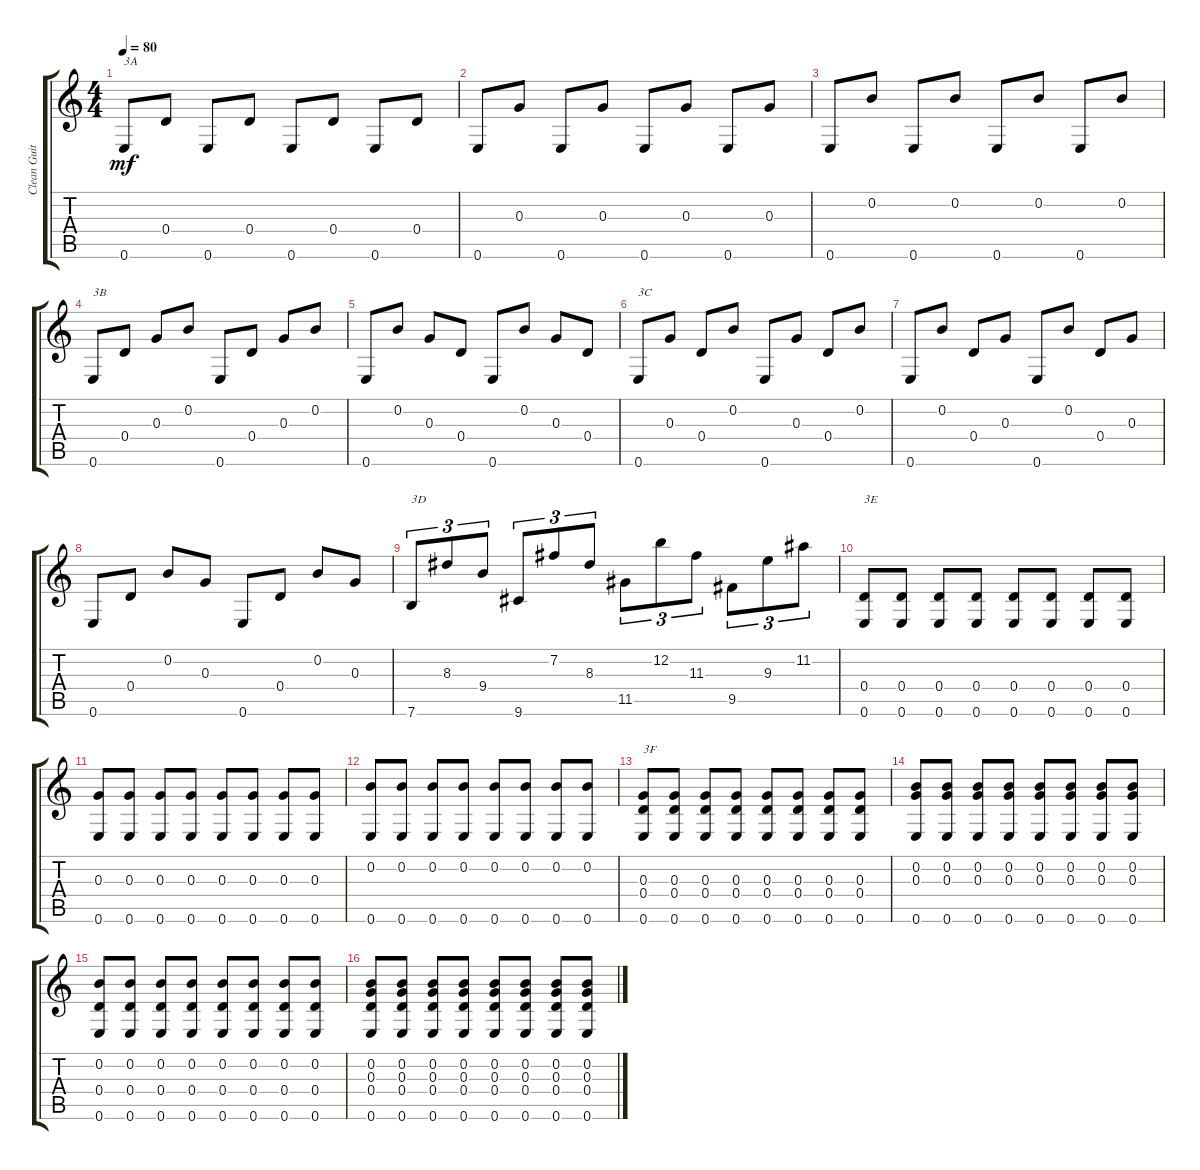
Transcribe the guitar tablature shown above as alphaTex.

\track ("Clean Guitar" "Clean Guit") {instrument electricguitarclean}
\staff {score tabs}
\tuning (E4 B3 G3 D3 A2 E2) {hide}
\ts (4 4)
\tempo 80
\clef g2
\ks c
0.6.8{txt "3A" dy mf instrument electricguitarclean} 0.4.8 0.6.8 0.4.8 0.6.8 0.4.8 0.6.8 0.4.8 |
0.6.8 0.3.8 0.6.8 0.3.8 0.6.8 0.3.8 0.6.8 0.3.8 |
0.6.8 0.2.8 0.6.8 0.2.8 0.6.8 0.2.8 0.6.8 0.2.8 |
0.6.8{txt "3B"} 0.4.8 0.3.8 0.2.8 0.6.8 0.4.8 0.3.8 0.2.8 |
0.6.8 0.2.8 0.3.8 0.4.8 0.6.8 0.2.8 0.3.8 0.4.8 |
0.6.8{txt "3C"} 0.3.8 0.4.8 0.2.8 0.6.8 0.3.8 0.4.8 0.2.8 |
0.6.8 0.2.8 0.4.8 0.3.8 0.6.8 0.2.8 0.4.8 0.3.8 |
0.6.8 0.4.8 0.2.8 0.3.8 0.6.8 0.4.8 0.2.8 0.3.8 |
7.6.8{tu (3 2) txt "3D"} 8.3.8{tu (3 2)} 9.4.8{tu (3 2)} 9.6.8{tu (3 2)} 7.2.8{tu (3 2)} 8.3.8{tu (3 2)} 11.5.8{tu (3 2)} 12.2.8{tu (3 2)} 11.3.8{tu (3 2)} 9.5.8{tu (3 2)} 9.3.8{tu (3 2)} 11.2.8{tu (3 2)} |
(0.4 0.6).8{txt "3E"} (0.4 0.6).8 (0.4 0.6).8 (0.4 0.6).8 (0.4 0.6).8 (0.4 0.6).8 (0.4 0.6).8 (0.4 0.6).8 |
(0.3 0.6).8 (0.3 0.6).8 (0.3 0.6).8 (0.3 0.6).8 (0.3 0.6).8 (0.3 0.6).8 (0.3 0.6).8 (0.3 0.6).8 |
(0.2 0.6).8 (0.2 0.6).8 (0.2 0.6).8 (0.2 0.6).8 (0.2 0.6).8 (0.2 0.6).8 (0.2 0.6).8 (0.2 0.6).8 |
(0.3 0.4 0.6).8{txt "3F"} (0.3 0.4 0.6).8 (0.3 0.4 0.6).8 (0.3 0.4 0.6).8 (0.3 0.4 0.6).8 (0.3 0.4 0.6).8 (0.3 0.4 0.6).8 (0.3 0.4 0.6).8 |
(0.2 0.3 0.6).8 (0.2 0.3 0.6).8 (0.2 0.3 0.6).8 (0.2 0.3 0.6).8 (0.2 0.3 0.6).8 (0.2 0.3 0.6).8 (0.2 0.3 0.6).8 (0.2 0.3 0.6).8 |
(0.2 0.4 0.6).8 (0.2 0.4 0.6).8 (0.2 0.4 0.6).8 (0.2 0.4 0.6).8 (0.2 0.4 0.6).8 (0.2 0.4 0.6).8 (0.2 0.4 0.6).8 (0.2 0.4 0.6).8 |
(0.2 0.3 0.4 0.6).8 (0.2 0.3 0.4 0.6).8 (0.2 0.3 0.4 0.6).8 (0.2 0.3 0.4 0.6).8 (0.2 0.3 0.4 0.6).8 (0.2 0.3 0.4 0.6).8 (0.2 0.3 0.4 0.6).8 (0.2 0.3 0.4 0.6).8
